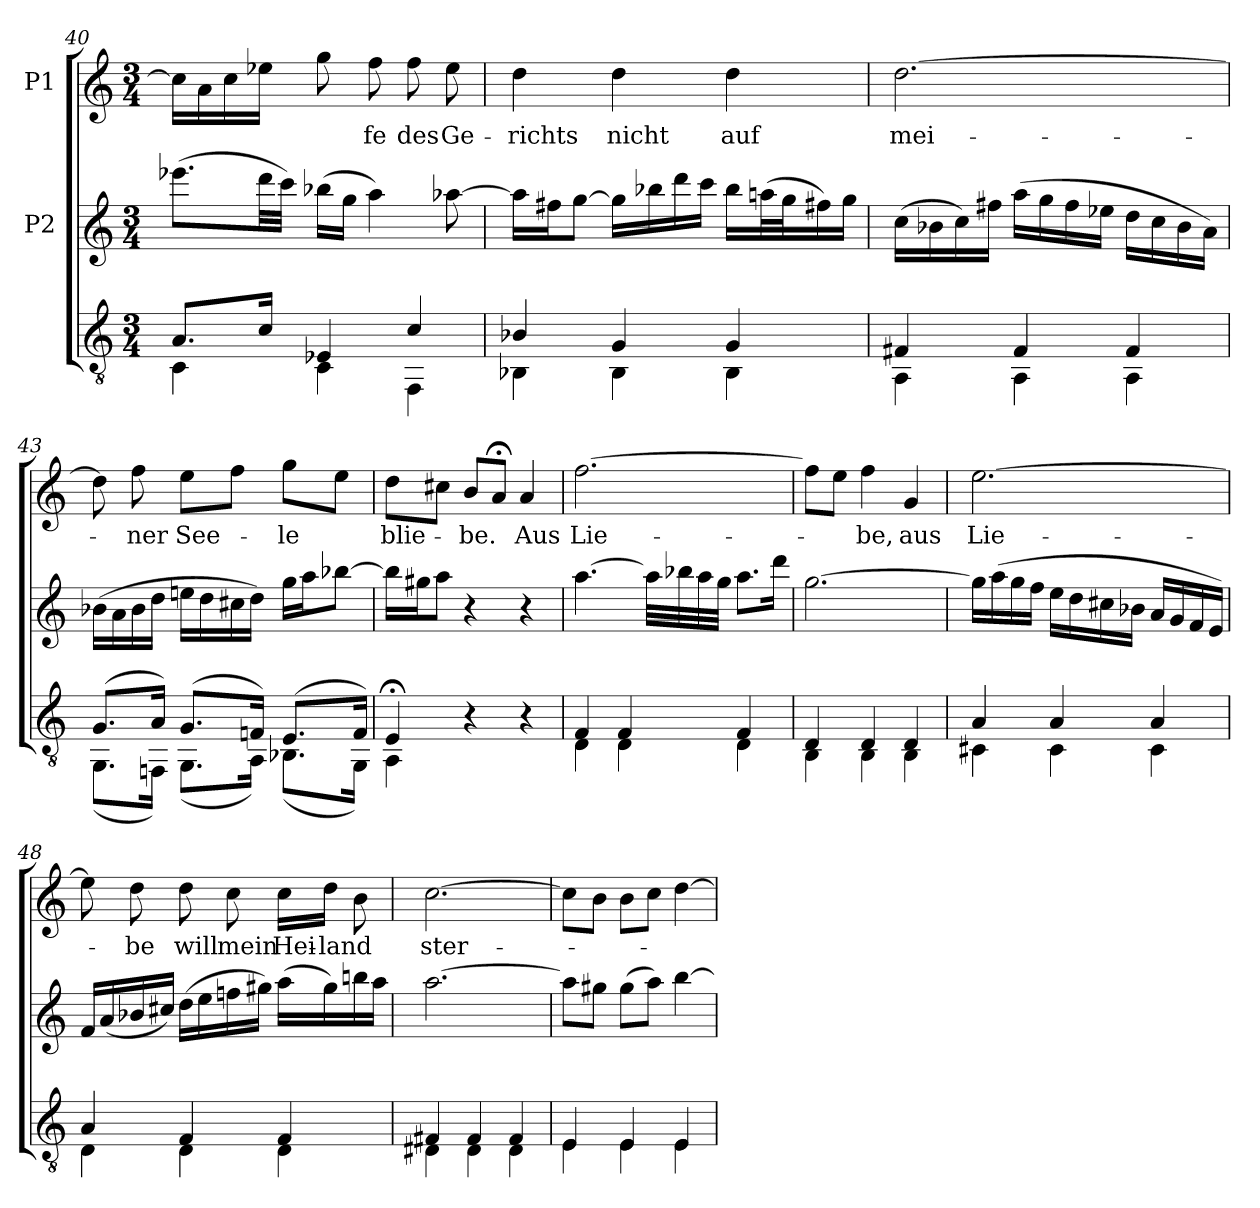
**kern	**kern	**kern	**text
*part3	*part2	*part1	*part1
*staff3	*staff2	*staff1	*staff1
*	*I"P2	*I"P1	*
!!LO:LB:g=z
*clefGv2	*clefG2	*clefG2	*
*k[]	*k[]	*k[]	*
*C:	*C:	*C:	*
*M3/4	*M3/4	*M3/4	*
=40	=40	=40	=40
*^	*	*	*
8.Ai/L	4Ci\	(8.eee-Xi\L	16cci\LL]	.
.	.	.	16ai\	.
.	.	.	16cci\	.
16ci/Jk	.	32dddi\LL	16ee-Xi\JJ	.
.	.	32ccci\JJJ)	.	.
4E-Xi/	4Ci\	(16bb-Xi\LL	8ggi\	.
.	.	16ggi\JJ	.	.
!	!	!	!	!LO:LY:b:color=#000000
.	.	4aai\)	8ffi\	-fe
!	!	!	!	!LO:LY:b:color=#000000
4ci/	4FFi\	.	8ffi\	des
!	!	!	!	!LO:LY:b:color=#000000
.	.	[>8aa-Xi\	8ee-i\	Ge-
=41	=41	=41	=41	=41
!	!	!	!	!LO:LY:b:color=#000000
4B-Xi/	4BB-Xi\	16aa-i\LL]	4ddi\	-richts
.	.	16ff#Xi\J	.	.
.	.	[>8ggi\J	.	.
!	!	!	!	!LO:LY:b:color=#000000
4Gi/	4BB-i\	16ggi\LL]	4ddi\	nicht
.	.	16bb-Xi\	.	.
.	.	16dddi\	.	.
.	.	16ccci\JJ	.	.
!	!	!	!	!LO:LY:b:color=#000000
4Gi/	4BB-i\	16bb-i\LL	4ddi\	auf
.	.	(32aani\L	.	.
.	.	32ggi\J	.	.
.	.	16ff#Xi\)	.	.
.	.	16ggi\JJ	.	.
=42	=42	=42	=42	=42
!	!	!	!	!LO:LY:b:color=#000000
4F#Xi/	4AAi\	(16cci\LL	[>2.ddi\	mei-
.	.	16b-Xi\	.	.
.	.	16cci\)	.	.
.	.	16ff#Xi\JJ	.	.
4F#i/	4AAi\	(16aai\LL	.	.
.	.	16ggi\	.	.
.	.	16ff#i\	.	.
.	.	16ee-Xi\JJ	.	.
4F#i/	4AAi\	16ddi\LL	.	.
.	.	16cci\	.	.
.	.	16b-i\	.	.
.	.	16ai\JJ)	.	.
=43	=43	=43	=43	=43
(8.Gi/L	(8.GGi\L	(16b-Xi\LL	8ddi\]	.
.	.	16ai\	.	.
!	!	!	!	!LO:LY:b:color=#000000
.	.	16b-i\	8ffi\	-ner
16Ai/Jk)	16FFni\Jk)	16ddi\JJ	.	.
!	!	!	!	!LO:LY:b:color=#000000
(8.Gi/L	(8.GGi\L	16eeni\LL	8eei\L	See-
.	.	16ddi\	.	.
.	.	16cc#Xi\	8ffi\J	.
16Fni/Jk)	16AAi\Jk)	16ddi\JJ)	.	.
!	!	!	!	!LO:LY:b:color=#000000
(8.Ei/L	(8.BB-Xi\L	16ggi\LL	8ggi\L	-le
.	.	16aai\J	.	.
.	.	[>8bb-Xi\J	8eei\J	.
16Fi/Jk)	16GGi\Jk)	.	.	.
!!LO:LB:g=z
=44	=44	=44	=44	=44
!	!	!	!	!LO:LY:b:color=#000000
4E;i/	4AAi\	16bb-i\LL]	8ddi\L	blie-
.	.	16gg#Xi\J	.	.
.	.	8aai\J	8cc#Xi\J	.
!	!	!	!	!LO:LY:b:color=#000000
4r	4ryy	4r	8bi/L	-be.
.	.	.	8a;i/J	.
!	!	!	!	!LO:LY:b:color=#000000
4r	4ryy	4r	4ai/	Aus
=45	=45	=45	=45	=45
!	!	!	!	!LO:LY:b:color=#000000
4Fi/	4Di\	[>4.aai\	[>2.ffi\	Lie-
4Fi/	4Di\	.	.	.
.	.	32aai\LLL]	.	.
.	.	32bb-Xi\	.	.
.	.	32aai\	.	.
.	.	32ggi\JJJ	.	.
4Fi/	4Di\	8.aai\L	.	.
.	.	16dddi\Jk	.	.
=46	=46	=46	=46	=46
4Di/	4BBi\	[>2.ggi\	8ffi\L]	.
.	.	.	8eei\J	.
!	!	!	!	!LO:LY:b:color=#000000
4Di/	4BBi\	.	4ffi\	-be,
!	!	!	!	!LO:LY:b:color=#000000
4Di/	4BBi\	.	4gi/	aus
=47	=47	=47	=47	=47
!	!	!	!	!LO:LY:b:color=#000000
4Ai/	4C#Xi\	16ggi\LL]	[>2.eei\	Lie-
.	.	(16aai\	.	.
.	.	16ggi\	.	.
.	.	16ffi\JJ	.	.
4Ai/	4C#i\	16eei\LL	.	.
.	.	16ddi\	.	.
.	.	16cc#Xi\	.	.
.	.	16b-Xi\JJ	.	.
4Ai/	4C#i\	16ai/LL	.	.
.	.	16gi/	.	.
.	.	16fi/	.	.
.	.	16ei/JJ)	.	.
=48	=48	=48	=48	=48
4Ai/	4Di\	16fi/LL	8eei\]	.
.	.	(16ai/	.	.
!	!	!	!	!LO:LY:b:color=#000000
.	.	16b-Xi/	8ddi\	-be
.	.	16cc#Xi/JJ)	.	.
!	!	!	!	!LO:LY:b:color=#000000
4Fi/	4Di\	(16ddi\LL	8ddi\	will
.	.	16eei\	.	.
!	!	!	!	!LO:LY:b:color=#000000
.	.	16ffni\	8cci\	mein
.	.	16gg#Xi\JJ)	.	.
!	!	!	!	!LO:LY:b:color=#000000
4Fi/	4Di\	(16aai\LL	16cci\LL	Hei-
!	!	!	!	!LO:LY:b:color=#000000
.	.	16gg#i\)	16ddi\JJ	-land
.	.	16bbni\	8bi\	.
.	.	16aai\JJ	.	.
!!LO:LB:g=z
=49	=49	=49	=49	=49
!	!	!	!	!LO:LY:b:color=#000000
4F#Xi/	4D#Xi\	[>2.aai\	[>2.cci\	ster-
4F#i/	4D#i\	.	.	.
4F#i/	4D#i\	.	.	.
=50	=50	=50	=50	=50
4Ei/	4Ei\	8aai\L]	8cci\L]	.
.	.	8gg#Xi\J	8bi\J	.
4Ei/	4Ei\	(8gg#i\L	8bi\L	.
.	.	8aai\J)	8cci\J	.
4Ei/	4Ei\	[>4bbi\	[>4ddi\	.
*v	*v	*	*	*
=	=	=	=
*-	*-	*-	*-
